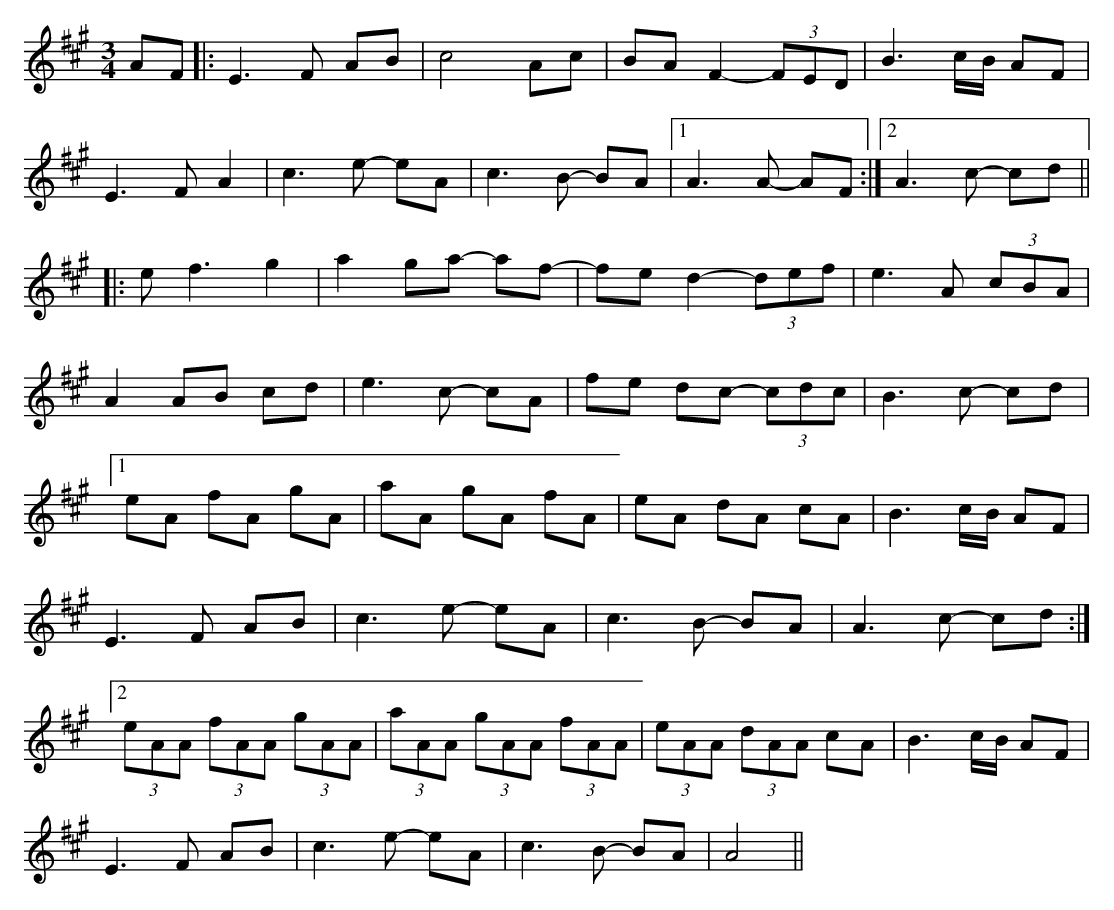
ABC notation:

X:1
M:3/4
K:A
AF|:E3F AB|c4 Ac|BA F2- (3FED|B3c/B/ AF|
E3F A2|c3e- eA|c3B- BA|1 A3A- AF:|2 A3c- cd||
|:ef3 g2|a2ga- af-|fe d2-(3def|e3A (3cBA|
A2AB cd|e3c- cA|fe dc- (3cdc|B3c- cd|
[1eA fA gA|aA gA fA|eA dA cA|B3c/B/ AF|
E3F AB|c3e- eA|c3B- BA|A3c- cd:|
[2(3eAA (3fAA (3gAA|(3aAA (3gAA (3fAA|(3eAA (3dAA cA|B3c/B/ AF|
E3F AB|c3e- eA|c3B- BA|A4||
